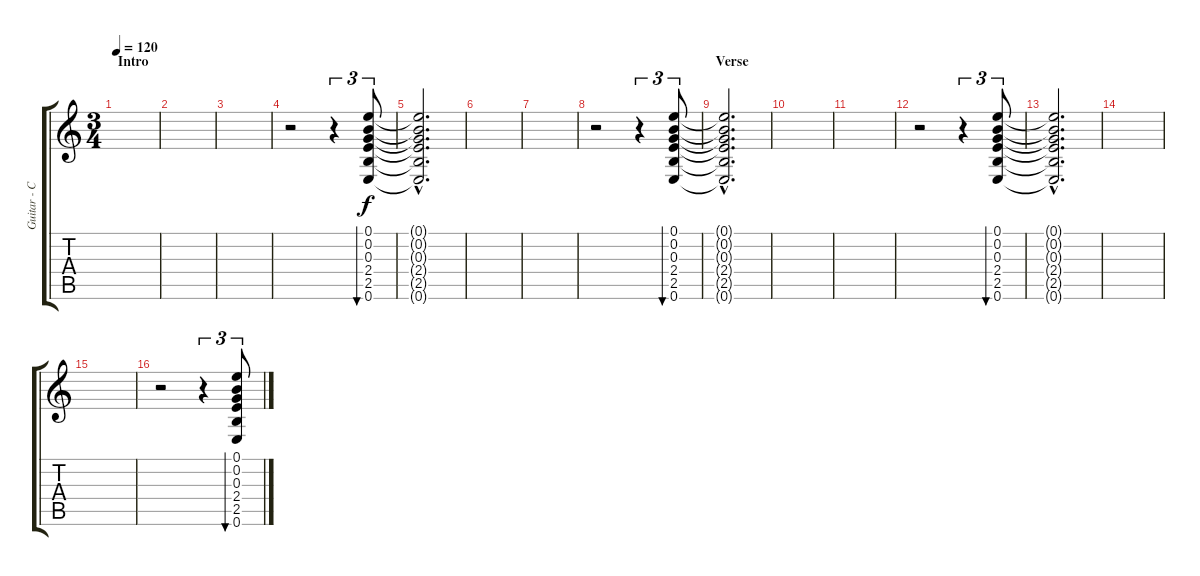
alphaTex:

\track ("Guitar - Clean w/Chorus" "Guitar - C") {instrument electricguitarclean}
\staff {score tabs}
\tuning (E4 B3 G3 D3 A2 E2) {hide}
\ts (3 4)
\section ("" "Intro")
\tempo 120
\clef g2
\ks c
|
|
|
r.2 r.4{tu (3 2)} (0.1 0.2 0.3 2.4 2.5 0.6).8{tu (3 2) bu 240} |
(0.1{hac t} 0.2{hac t} 0.3{hac t} 2.4{hac t} 2.5{hac t} 0.6{hac t}).2{d} |
|
|
r.2 r.4{tu (3 2)} (0.1 0.2 0.3 2.4 2.5 0.6).8{tu (3 2) bu 480} |
\section ("" "Verse")
(0.1{hac t} 0.2{hac t} 0.3{hac t} 2.4{hac t} 2.5{hac t} 0.6{hac t}).2{d} |
|
|
r.2 r.4{tu (3 2)} (0.1 0.2 0.3 2.4 2.5 0.6).8{tu (3 2) bu 480} |
(0.1{hac t} 0.2{hac t} 0.3{hac t} 2.4{hac t} 2.5{hac t} 0.6{hac t}).2{d} |
|
|
r.2 r.4{tu (3 2)} (0.1 0.2 0.3 2.4 2.5 0.6).8{tu (3 2) bu 480}
